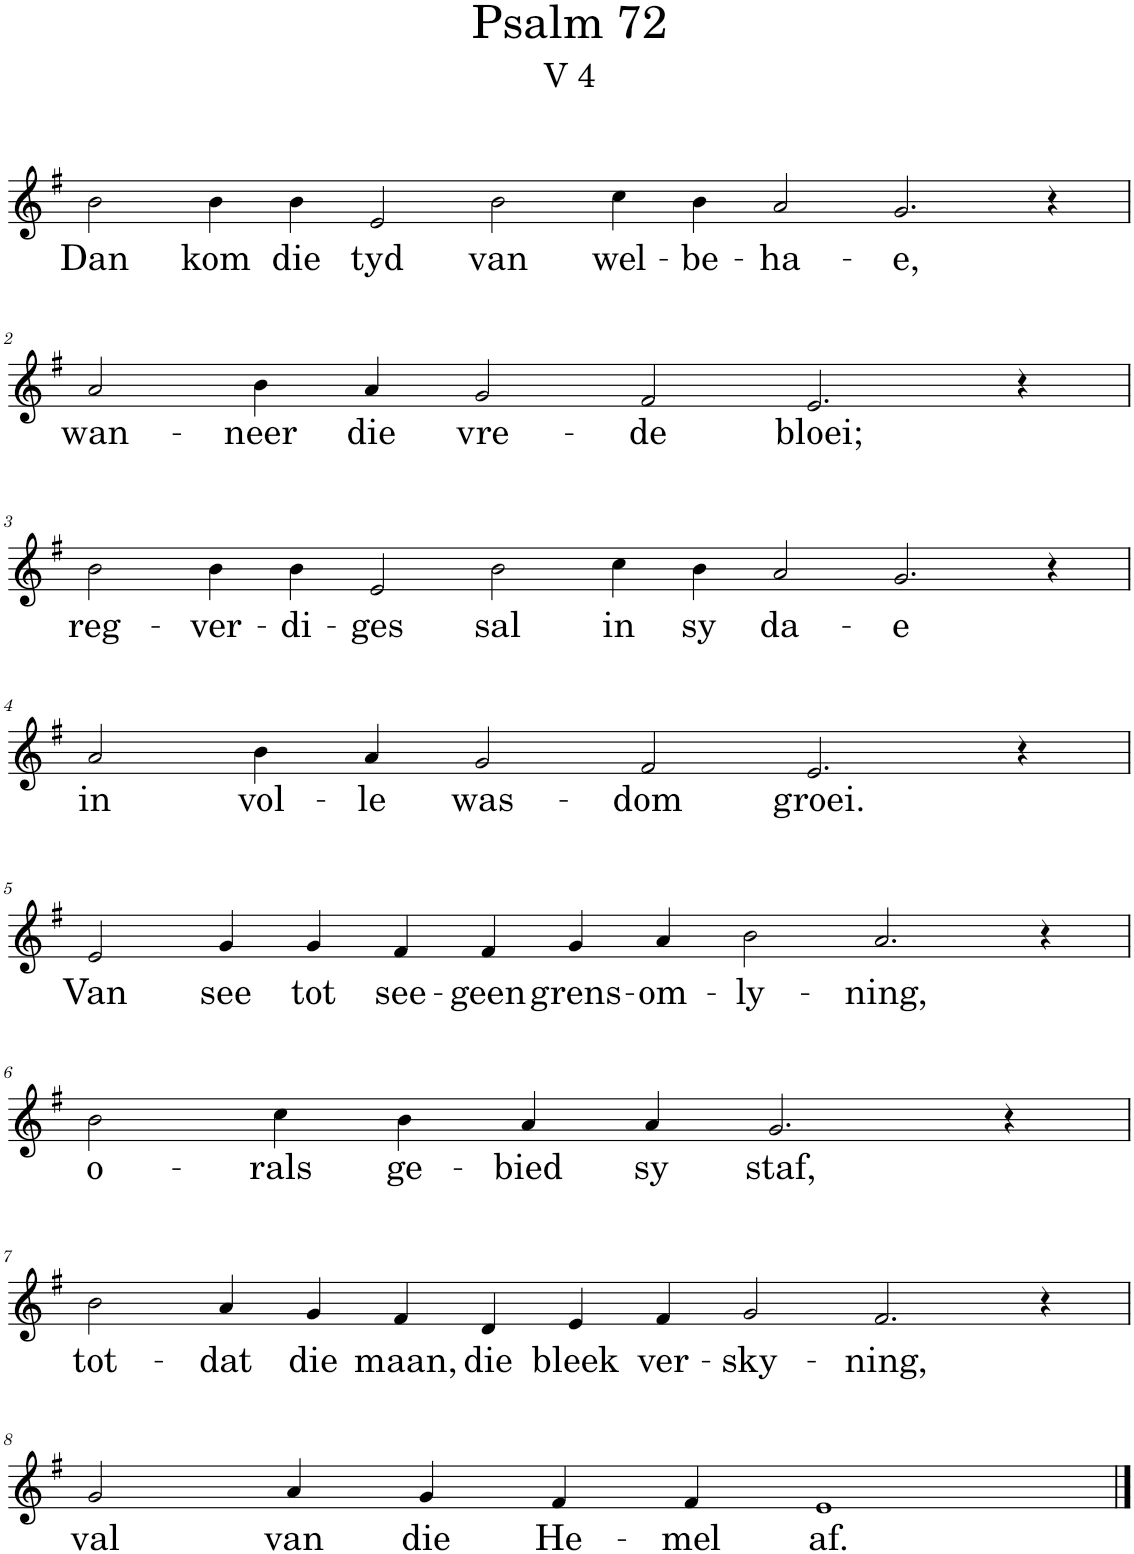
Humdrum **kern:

**kern	**text
*part1	*part1
*staff1	*staff1
*I"Pipe Organ	*
*I'Org.	*
*clefG2	*
*k[f#]	*
*M16/4	*
=1	=1
!	!LO:LY:b
2b\	Dan
!	!LO:LY:b
4b\	kom
!	!LO:LY:b
4b\	die
!	!LO:LY:b
2e/	tyd
!	!LO:LY:b
2b\	van
!	!LO:LY:b
4cc\	wel-
!	!LO:LY:b
4b\	-be-
!	!LO:LY:b
2a/	-ha-
!	!LO:LY:b
2.g/	-e,
4r	.
!!LO:LB:g=z
=2	=2
*M12/4	*
!	!LO:LY:b
2a/	wan-
!	!LO:LY:b
4b\	-neer
!	!LO:LY:b
4a/	die
!	!LO:LY:b
2g/	vre-
!	!LO:LY:b
2f#/	-de
!	!LO:LY:b
2.e/	bloei;
4r	.
!!LO:LB:g=z
=3	=3
*M16/4	*
!	!LO:LY:b
2b\	reg-
!	!LO:LY:b
4b\	-ver-
!	!LO:LY:b
4b\	-di-
!	!LO:LY:b
2e/	-ges
!	!LO:LY:b
2b\	sal
!	!LO:LY:b
4cc\	in
!	!LO:LY:b
4b\	sy
!	!LO:LY:b
2a/	da-
!	!LO:LY:b
2.g/	-e
4r	.
!!LO:LB:g=z
=4	=4
*M12/4	*
!	!LO:LY:b
2a/	in
!	!LO:LY:b
4b\	vol-
!	!LO:LY:b
4a/	-le
!	!LO:LY:b
2g/	was-
!	!LO:LY:b
2f#/	-dom
!	!LO:LY:b
2.e/	groei.
4r	.
!!LO:LB:g=z
=5	=5
*M14/4	*
!	!LO:LY:b
2e/	Van
!	!LO:LY:b
4g/	see
!	!LO:LY:b
4g/	tot
!	!LO:LY:b
4f#/	see-
!	!LO:LY:b
4f#/	-geen
!	!LO:LY:b
4g/	grens-
!	!LO:LY:b
4a/	-om-
!	!LO:LY:b
2b\	-ly-
!	!LO:LY:b
2.a/	-ning,
4r	.
!!LO:LB:g=z
=6	=6
*M10/4	*
!	!LO:LY:b
2b\	o-
!	!LO:LY:b
4cc\	-rals
!	!LO:LY:b
4b\	ge-
!	!LO:LY:b
4a/	-bied
!	!LO:LY:b
4a/	sy
!	!LO:LY:b
2.g/	staf,
4r	.
!!LO:LB:g=z
=7	=7
*M14/4	*
!	!LO:LY:b
2b\	tot-
!	!LO:LY:b
4a/	-dat
!	!LO:LY:b
4g/	die
!	!LO:LY:b
4f#/	maan,
!	!LO:LY:b
4d/	die
!	!LO:LY:b
4e/	bleek
!	!LO:LY:b
4f#/	ver-
!	!LO:LY:b
2g/	-sky-
!	!LO:LY:b
2.f#/	-ning,
4r	.
!!LO:LB:g=z
=8	=8
*M10/4	*
!	!LO:LY:b
2g/	val
!	!LO:LY:b
4a/	van
!	!LO:LY:b
4g/	die
!	!LO:LY:b
4f#/	He-
!	!LO:LY:b
4f#/	-mel
!	!LO:LY:b
1e	af.
==	==
*-	*-
